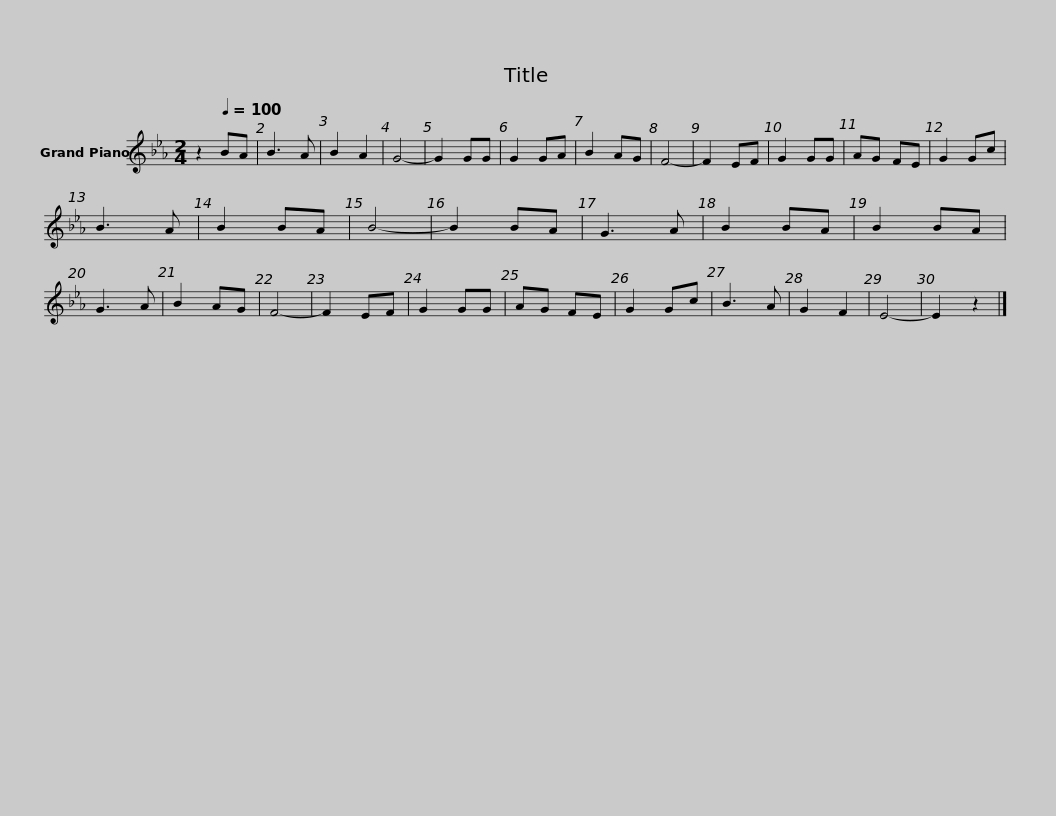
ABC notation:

X:1
L:1/8
M:2/4
I:linebreak $
K:Eb
V:1 treble
V:1
 z2[Q:1/4=100] BA | B3 A | B2 A2 | G4- | G2 GG | %5
 G2 GA | B2 AG | F4- | F2 EF | G2 GG | %10
 AG FE | G2 Gc | B3 A | B2 BA |$ B4- | %15
 B2 BA | G3 A | B2 BA | B2 BA | G3 A | %20
 B2 AG | F4- | F2 EF | G2 GG | AG FE | %25
 G2 Gc | B3 A | G2 F2 |$ E4- | E2 z2 |] %30
